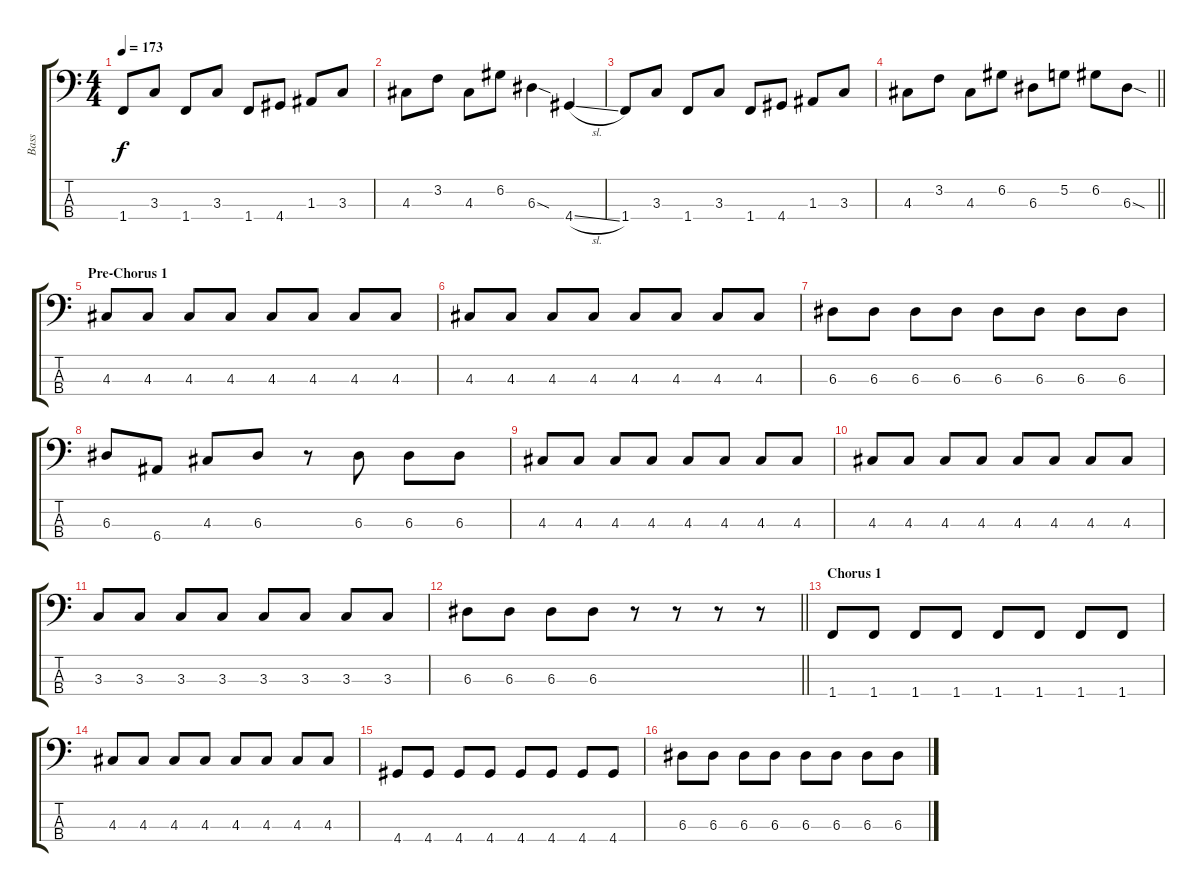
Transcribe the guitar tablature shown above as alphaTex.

\track ("Bass" "Bass") {instrument electricbassfinger}
\staff {score tabs}
\tuning (G2 D2 A1 E1) {hide}
\ts (4 4)
\tempo 173
\clef f4
\ks c
1.4.8{dy f} 3.3.8 1.4.8 3.3.8 1.4.8 4.4.8 1.3.8 3.3.8 |
4.3.8 3.2.8 4.3.8 6.2.8 6.3{sod}.4 4.4{sl}.4 |
1.4.8 3.3.8 1.4.8 3.3.8 1.4.8 4.4.8 1.3.8 3.3.8 |
\barLineRight lightlight
4.3.8 3.2.8 4.3.8 6.2.8 6.3.8 5.2.8 6.2.8 6.3{sod}.8 |
\section ("" "Pre-Chorus 1")
4.3.8 4.3.8 4.3.8 4.3.8 4.3.8 4.3.8 4.3.8 4.3.8 |
4.3.8 4.3.8 4.3.8 4.3.8 4.3.8 4.3.8 4.3.8 4.3.8 |
6.3.8 6.3.8 6.3.8 6.3.8 6.3.8 6.3.8 6.3.8 6.3.8 |
6.3.8 6.4.8 4.3.8 6.3.8 r.8 6.3.8 6.3.8 6.3.8 |
4.3.8 4.3.8 4.3.8 4.3.8 4.3.8 4.3.8 4.3.8 4.3.8 |
4.3.8 4.3.8 4.3.8 4.3.8 4.3.8 4.3.8 4.3.8 4.3.8 |
3.3.8 3.3.8 3.3.8 3.3.8 3.3.8 3.3.8 3.3.8 3.3.8 |
\barLineRight lightlight
6.3.8 6.3.8 6.3.8 6.3.8 r.8 r.8 r.8 r.8 |
\section ("" "Chorus 1")
1.4.8 1.4.8 1.4.8 1.4.8 1.4.8 1.4.8 1.4.8 1.4.8 |
4.3.8 4.3.8 4.3.8 4.3.8 4.3.8 4.3.8 4.3.8 4.3.8 |
4.4.8 4.4.8 4.4.8 4.4.8 4.4.8 4.4.8 4.4.8 4.4.8 |
6.3.8 6.3.8 6.3.8 6.3.8 6.3.8 6.3.8 6.3.8 6.3.8
